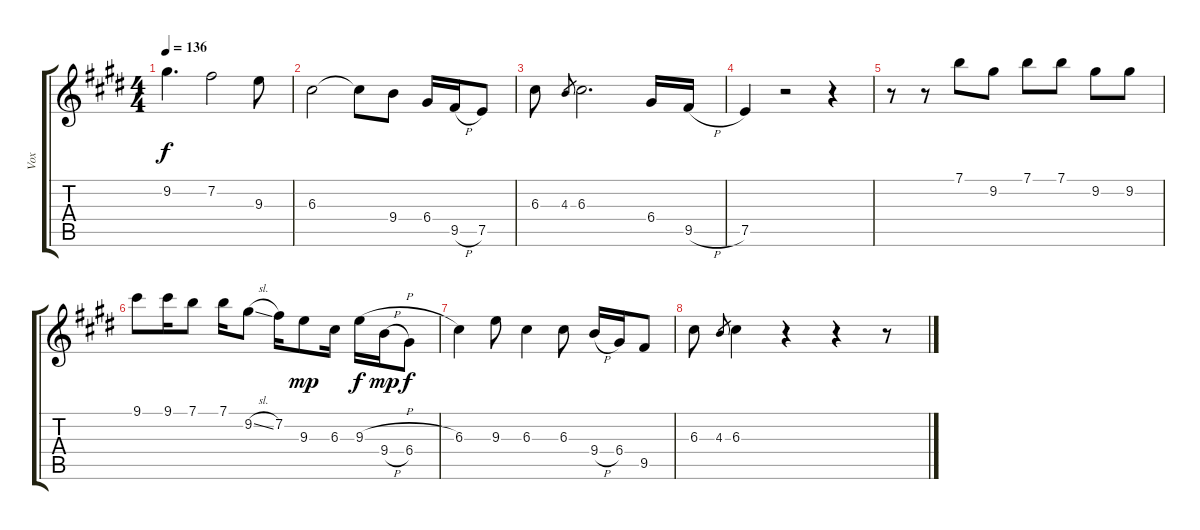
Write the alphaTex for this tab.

\track ("Vox" "Vox") {instrument distortionguitar}
\staff {score tabs}
\tuning (E4 B3 G3 D3 A2 E2) {hide}
\ts (4 4)
\tempo 136
\clef g2
\ks e
9.2.4{d dy f} 7.2.2 9.3.8 |
6.3.2 6.3{t}.8 9.4.8 6.4.16 9.5{h}.16 7.5.8 |
6.3.8 4.3.8{gr} 6.3.2{d} 6.4.16 9.5{h}.16 |
7.5.4 r.2 r.4 |
r.8 r.8 7.1.8 9.2.8 7.1.8 7.1.8 9.2.8 9.2.8 |
9.1.8 9.1.16 7.1.8 7.1.16 9.2{sl}.8 7.2.16 9.3.8{dy mp} 6.3.16 9.3{h}.16{dy f} 9.4{h}.16{dy mp} 6.4.8{dy f} |
6.3.4 9.3.8 6.3.4 6.3.8 9.4{h}.16 6.4.16 9.5.8 |
6.3.8 4.3.8{gr} 6.3.4 r.4 r.4 r.8
